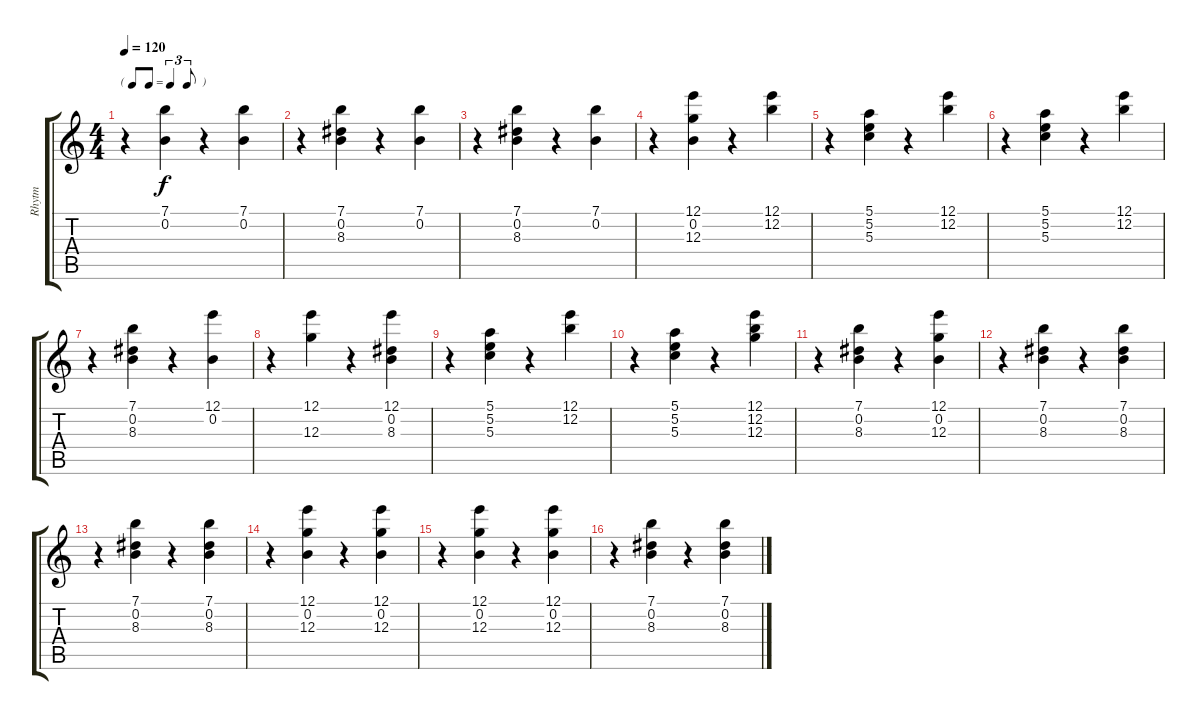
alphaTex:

\track ("Rhytm" "Rhytm") {instrument electricguitarclean}
\staff {score tabs}
\tuning (E4 B3 G3 D3 A2 E2) {hide}
\ts (4 4)
\tf triplet8th
\tempo 120
\clef g2
\ks c
r.4{dy f} (7.1 0.2).4 r.4 (7.1 0.2).4 |
r.4 (7.1 0.2 8.3).4 r.4 (7.1 0.2).4 |
r.4 (7.1 0.2 8.3).4 r.4 (7.1 0.2).4 |
r.4 (12.1 0.2 12.3).4 r.4 (12.1 12.2).4 |
r.4 (5.1 5.2 5.3).4 r.4 (12.1 12.2).4 |
r.4 (5.1 5.2 5.3).4 r.4 (12.1 12.2).4 |
r.4 (7.1 0.2 8.3).4 r.4 (12.1 0.2).4 |
r.4 (12.1 12.3).4 r.4 (12.1 0.2 8.3).4 |
r.4 (5.1 5.2 5.3).4 r.4 (12.1 12.2).4 |
r.4 (5.1 5.2 5.3).4 r.4 (12.1 12.2 12.3).4 |
r.4 (7.1 0.2 8.3).4 r.4 (12.1 0.2 12.3).4 |
r.4 (7.1 0.2 8.3).4 r.4 (7.1 0.2 8.3).4 |
r.4 (7.1 0.2 8.3).4 r.4 (7.1 0.2 8.3).4 |
r.4 (12.1 0.2 12.3).4 r.4 (12.1 0.2 12.3).4 |
r.4 (12.1 0.2 12.3).4 r.4 (12.1 0.2 12.3).4 |
r.4 (7.1 0.2 8.3).4 r.4 (7.1 0.2 8.3).4
